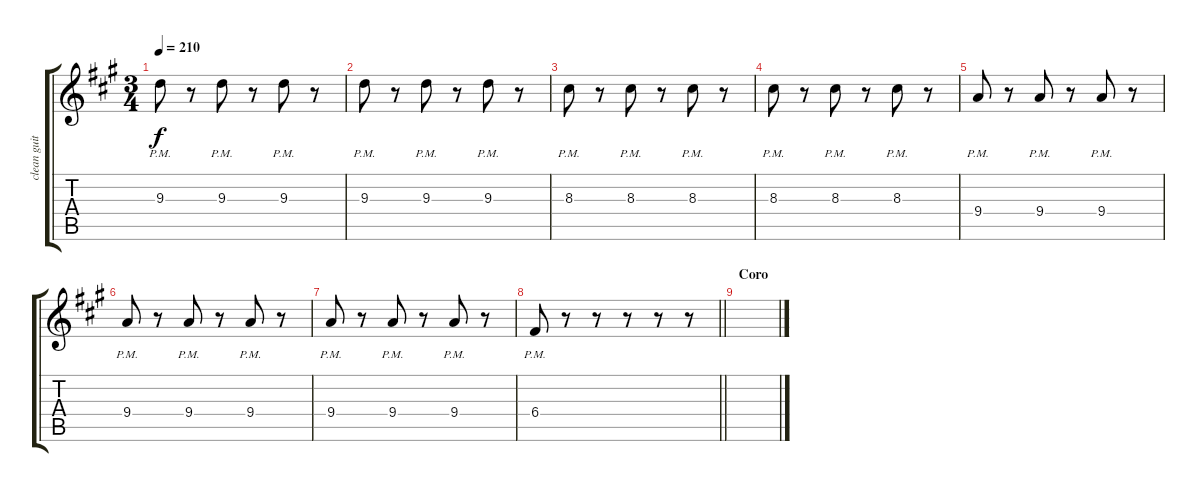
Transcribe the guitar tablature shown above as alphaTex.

\track ("clean guitar 2" "clean guit") {instrument acousticguitarnylon}
\staff {score tabs}
\tuning (D4 A3 F3 C3 G2 C2) {hide}
\ts (3 4)
\tempo 210
\clef g2
\ks a
9.3{pm}.8{dy f} r.8 9.3{pm}.8 r.8 9.3{pm}.8 r.8 |
9.3{pm}.8 r.8 9.3{pm}.8 r.8 9.3{pm}.8 r.8 |
8.3{pm}.8 r.8 8.3{pm}.8 r.8 8.3{pm}.8 r.8 |
8.3{pm}.8 r.8 8.3{pm}.8 r.8 8.3{pm}.8 r.8 |
9.4{pm}.8 r.8 9.4{pm}.8 r.8 9.4{pm}.8 r.8 |
9.4{pm}.8 r.8 9.4{pm}.8 r.8 9.4{pm}.8 r.8 |
9.4{pm}.8 r.8 9.4{pm}.8 r.8 9.4{pm}.8 r.8 |
\barLineRight lightlight
6.4{pm}.8 r.8 r.8 r.8 r.8 r.8 |
\section ("" "Coro")
